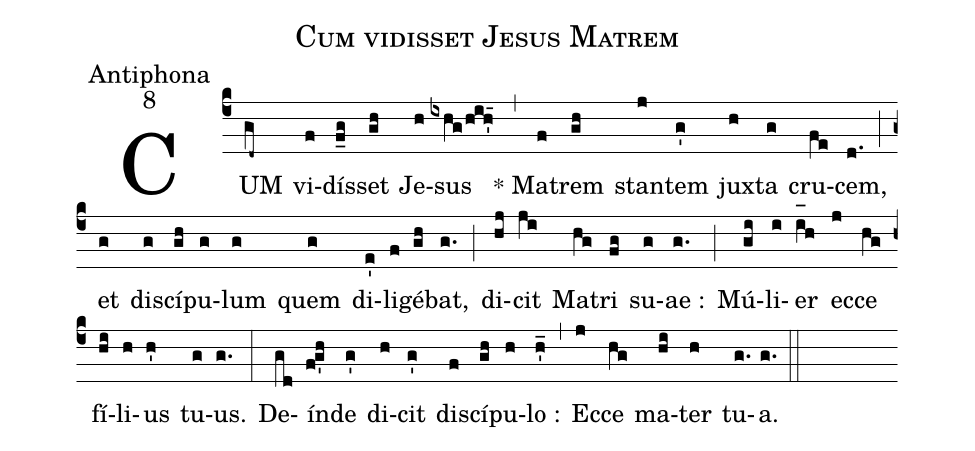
name:Cum vidisset Jesus Matrem;
office-part:Antiphona;
mode:8;
%%
(c4) CUM(gd~) vi(f)dís(f_g)set(gh) Je(h)sus(ixhg/hih'_15) (,) * Ma(f)trem(gh) stan(j)tem(g') jux(h)ta(g) cru(fe)cem,(d.) (;) et(g) di(g)scí(gh)pu(g)lum(g) quem(g) di(e')li(f)gé(gh)bat,(g.) (;) di(hj)cit(ji) Ma(hg)tri(fg) su(g)ae :(g.) (;) Mú(gi)li(i)er(i_[oh:h]h) ec(j)ce(hg) fí(hi)li(h)us(h') tu(g)us.(g.) (:) De(gd)ín(fg'h)de(g') di(h)cit(g') di(f)scí(gh)pu(h)lo :(h'_) (,) Ec(j)ce(hg) ma(hi)ter(h) tu(g.)a.(g.) (::)
